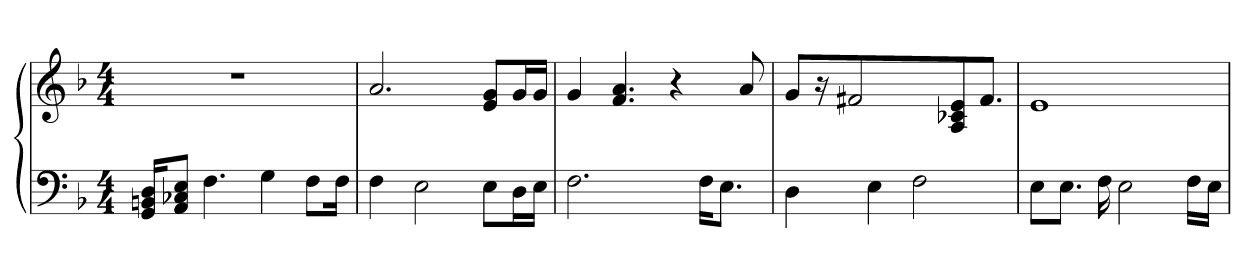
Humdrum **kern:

**kern	**kern
*part1	*part1
*staff2	*staff1
*clefF4	*clefG2
*k[b-]	*k[b-]
*M4/4	*M4/4
=1	=1
16GG/ 16BBn/ 16D/KL	1r
8AA/ 8C-X/ 8E/J	.
4.F	.
4G	.
8F\L	.
16F\Jk	.
=2	=2
4F	2.a
2E	.
8E\L	8e/ 8g/L
16D\L	16g/L
16E\JJ	16g/JJ
=3	=3
2.F	4g
.	4.f 4.a
.	4r
16F\KL	.
8.E\J	.
.	8a
=4	=4
4D	8g
.	16r
.	2f#X
4E	.
2F	.
.	8A 8c-X 8e
.	8.f#J
=5	=5
8E\L	1e
8.E\J	.
16F	.
2E	.
16F\LL	.
16E\JJ	.
=	=
*-	*-
